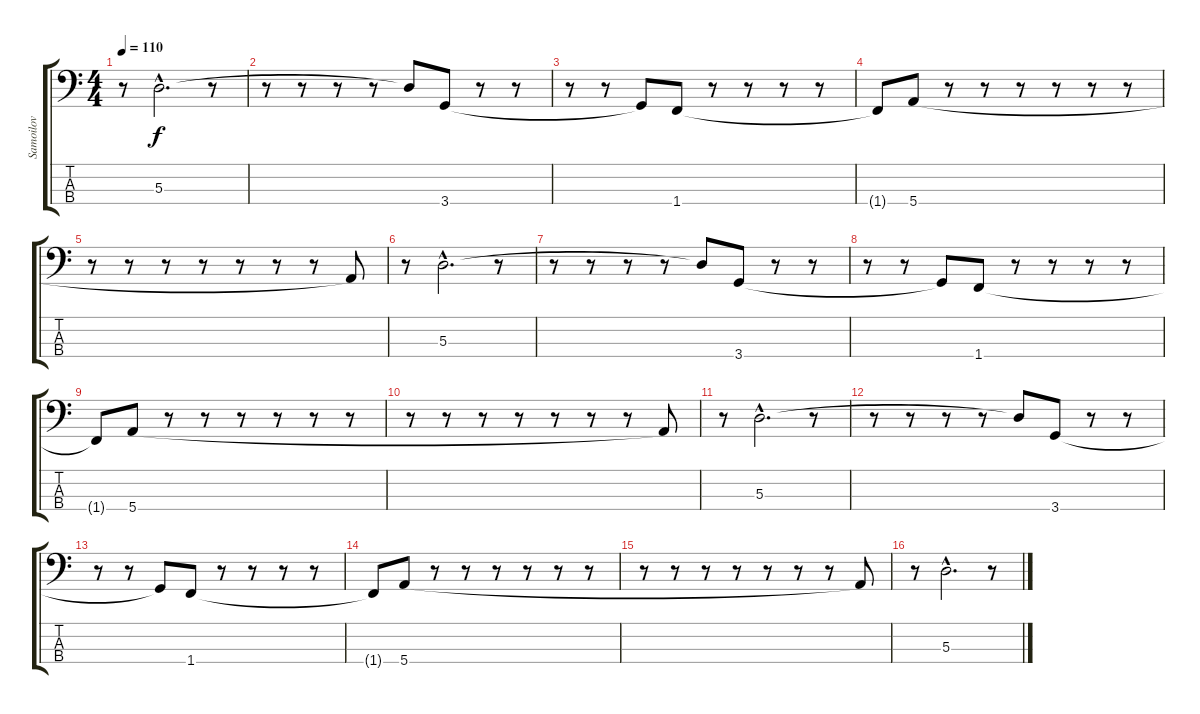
\track ("Samoilov" "Samoilov") {instrument electricbassfinger}
\staff {score tabs}
\tuning (G2 D2 A1 E1) {hide}
\ts (4 4)
\tempo 110
\clef f4
\ks c
r.8{dy f instrument electricbassfinger} 5.3{hac}.2{d} r.8 |
r.8 r.8 r.8 r.8 5.3{t}.8 3.4.8 r.8 r.8 |
r.8 r.8 3.4{t}.8 1.4.8 r.8 r.8 r.8 r.8 |
1.4{t}.8 5.4.8 r.8 r.8 r.8 r.8 r.8 r.8 |
r.8 r.8 r.8 r.8 r.8 r.8 r.8 5.4{t}.8 |
r.8 5.3{hac}.2{d} r.8 |
r.8 r.8 r.8 r.8 5.3{t}.8 3.4.8 r.8 r.8 |
r.8 r.8 3.4{t}.8 1.4.8 r.8 r.8 r.8 r.8 |
1.4{t}.8 5.4.8 r.8 r.8 r.8 r.8 r.8 r.8 |
r.8 r.8 r.8 r.8 r.8 r.8 r.8 5.4{t}.8 |
r.8 5.3{hac}.2{d} r.8 |
r.8 r.8 r.8 r.8 5.3{t}.8 3.4.8 r.8 r.8 |
r.8 r.8 3.4{t}.8 1.4.8 r.8 r.8 r.8 r.8 |
1.4{t}.8 5.4.8 r.8 r.8 r.8 r.8 r.8 r.8 |
r.8 r.8 r.8 r.8 r.8 r.8 r.8 5.4{t}.8 |
r.8 5.3{hac}.2{d} r.8
